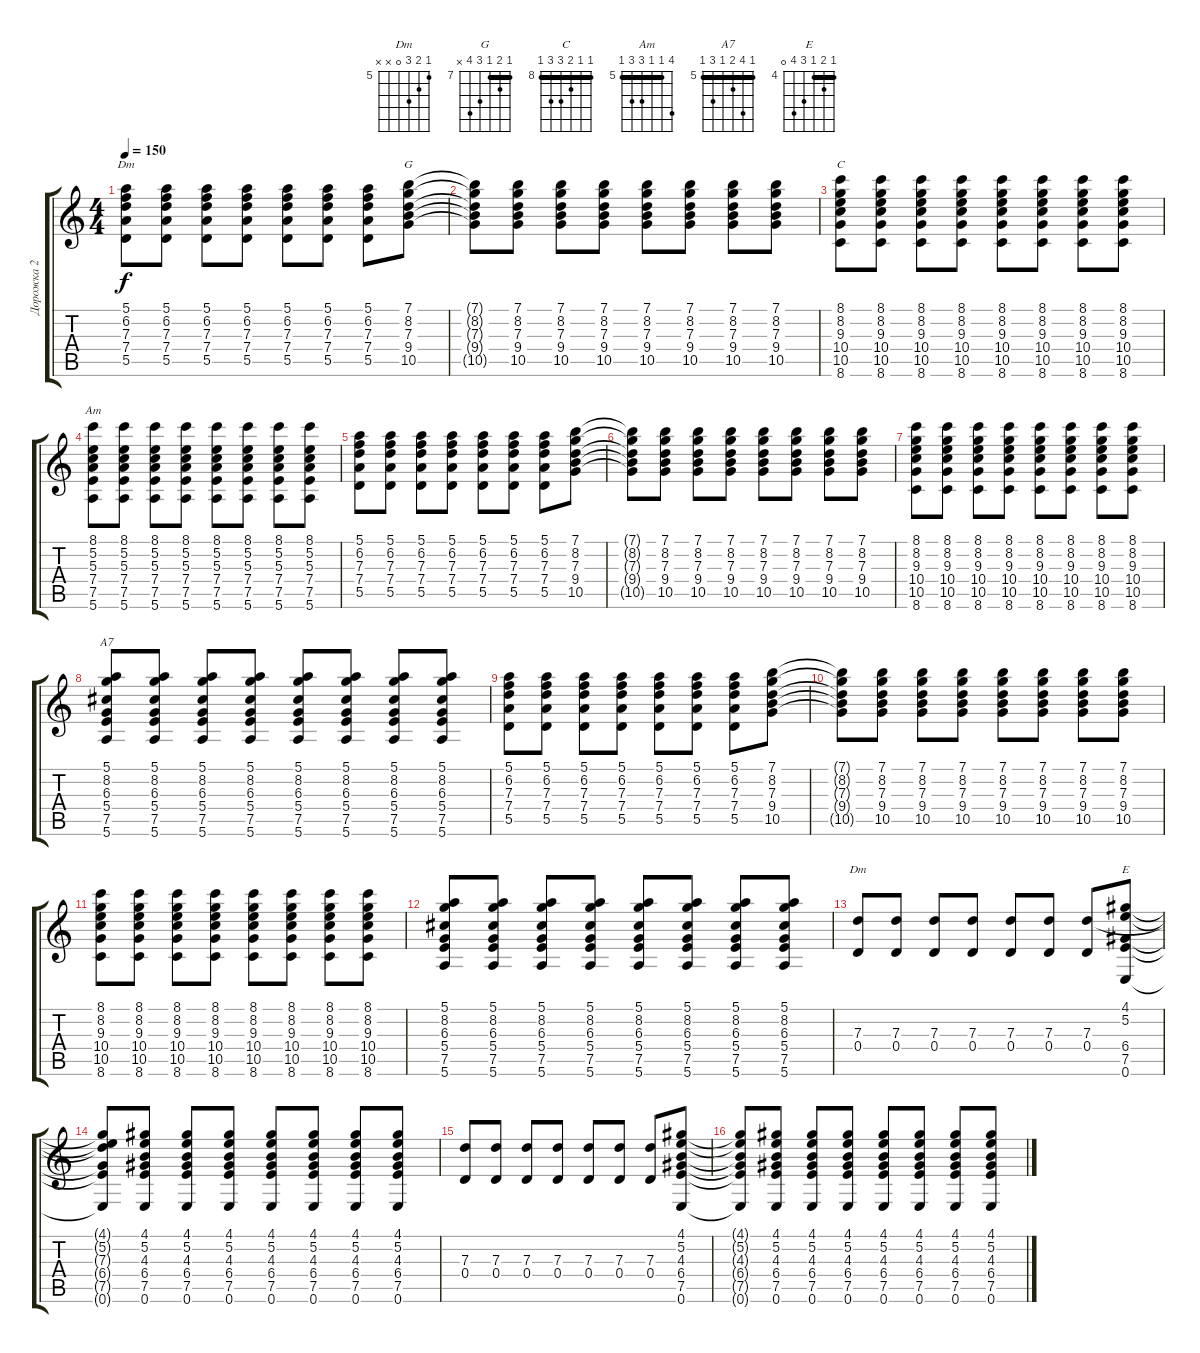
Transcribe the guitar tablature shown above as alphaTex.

\track ("Дорожка 2" "Дорожка 2") {instrument distortionguitar}
\staff {score tabs}
\tuning (E4 B3 G3 D3 A2 E2) {hide}
\chord ("Dm" 5 6 7 7 5 x) {firstfret 5 barre 5}
\chord ("G" 7 8 7 9 10 x) {firstfret 7 barre 7}
\chord ("C" 8 8 9 10 10 8) {firstfret 8 barre 8}
\chord ("Am" 8 5 5 7 7 5) {firstfret 5 barre 5}
\chord ("A7" 5 8 6 5 7 5) {firstfret 5 barre 5}
\chord ("Dm" 5 6 7 0 x x) {firstfret 5}
\chord ("E" 4 5 4 6 7 0) {firstfret 4 barre 4}
\ts (4 4)
\tempo 150
\clef g2
\ks c
(5.1 6.2 7.3 7.4 5.5).8{ch "Dm" dy f} (5.1 6.2 7.3 7.4 5.5).8 (5.1 6.2 7.3 7.4 5.5).8 (5.1 6.2 7.3 7.4 5.5).8 (5.1 6.2 7.3 7.4 5.5).8 (5.1 6.2 7.3 7.4 5.5).8 (5.1 6.2 7.3 7.4 5.5).8 (7.1 8.2 7.3 9.4 10.5).8{ch "G"} |
(7.1{t} 8.2{t} 7.3{t} 9.4{t} 10.5{t}).8 (7.1 8.2 7.3 9.4 10.5).8 (7.1 8.2 7.3 9.4 10.5).8 (7.1 8.2 7.3 9.4 10.5).8 (7.1 8.2 7.3 9.4 10.5).8 (7.1 8.2 7.3 9.4 10.5).8 (7.1 8.2 7.3 9.4 10.5).8 (7.1 8.2 7.3 9.4 10.5).8 |
(8.1 8.2 9.3 10.4 10.5 8.6).8{ch "C"} (8.1 8.2 9.3 10.4 10.5 8.6).8 (8.1 8.2 9.3 10.4 10.5 8.6).8 (8.1 8.2 9.3 10.4 10.5 8.6).8 (8.1 8.2 9.3 10.4 10.5 8.6).8 (8.1 8.2 9.3 10.4 10.5 8.6).8 (8.1 8.2 9.3 10.4 10.5 8.6).8 (8.1 8.2 9.3 10.4 10.5 8.6).8 |
(8.1 5.2 5.3 7.4 7.5 5.6).8{ch "Am"} (8.1 5.2 5.3 7.4 7.5 5.6).8 (8.1 5.2 5.3 7.4 7.5 5.6).8 (8.1 5.2 5.3 7.4 7.5 5.6).8 (8.1 5.2 5.3 7.4 7.5 5.6).8 (8.1 5.2 5.3 7.4 7.5 5.6).8 (8.1 5.2 5.3 7.4 7.5 5.6).8 (8.1 5.2 5.3 7.4 7.5 5.6).8 |
(5.1 6.2 7.3 7.4 5.5).8 (5.1 6.2 7.3 7.4 5.5).8 (5.1 6.2 7.3 7.4 5.5).8 (5.1 6.2 7.3 7.4 5.5).8 (5.1 6.2 7.3 7.4 5.5).8 (5.1 6.2 7.3 7.4 5.5).8 (5.1 6.2 7.3 7.4 5.5).8 (7.1 8.2 7.3 9.4 10.5).8 |
(7.1{t} 8.2{t} 7.3{t} 9.4{t} 10.5{t}).8 (7.1 8.2 7.3 9.4 10.5).8 (7.1 8.2 7.3 9.4 10.5).8 (7.1 8.2 7.3 9.4 10.5).8 (7.1 8.2 7.3 9.4 10.5).8 (7.1 8.2 7.3 9.4 10.5).8 (7.1 8.2 7.3 9.4 10.5).8 (7.1 8.2 7.3 9.4 10.5).8 |
(8.1 8.2 9.3 10.4 10.5 8.6).8 (8.1 8.2 9.3 10.4 10.5 8.6).8 (8.1 8.2 9.3 10.4 10.5 8.6).8 (8.1 8.2 9.3 10.4 10.5 8.6).8 (8.1 8.2 9.3 10.4 10.5 8.6).8 (8.1 8.2 9.3 10.4 10.5 8.6).8 (8.1 8.2 9.3 10.4 10.5 8.6).8 (8.1 8.2 9.3 10.4 10.5 8.6).8 |
(5.1 8.2 6.3 5.4 7.5 5.6).8{ch "A7"} (5.1 8.2 6.3 5.4 7.5 5.6).8 (5.1 8.2 6.3 5.4 7.5 5.6).8 (5.1 8.2 6.3 5.4 7.5 5.6).8 (5.1 8.2 6.3 5.4 7.5 5.6).8 (5.1 8.2 6.3 5.4 7.5 5.6).8 (5.1 8.2 6.3 5.4 7.5 5.6).8 (5.1 8.2 6.3 5.4 7.5 5.6).8 |
(5.1 6.2 7.3 7.4 5.5).8 (5.1 6.2 7.3 7.4 5.5).8 (5.1 6.2 7.3 7.4 5.5).8 (5.1 6.2 7.3 7.4 5.5).8 (5.1 6.2 7.3 7.4 5.5).8 (5.1 6.2 7.3 7.4 5.5).8 (5.1 6.2 7.3 7.4 5.5).8 (7.1 8.2 7.3 9.4 10.5).8 |
(7.1{t} 8.2{t} 7.3{t} 9.4{t} 10.5{t}).8 (7.1 8.2 7.3 9.4 10.5).8 (7.1 8.2 7.3 9.4 10.5).8 (7.1 8.2 7.3 9.4 10.5).8 (7.1 8.2 7.3 9.4 10.5).8 (7.1 8.2 7.3 9.4 10.5).8 (7.1 8.2 7.3 9.4 10.5).8 (7.1 8.2 7.3 9.4 10.5).8 |
(8.1 8.2 9.3 10.4 10.5 8.6).8 (8.1 8.2 9.3 10.4 10.5 8.6).8 (8.1 8.2 9.3 10.4 10.5 8.6).8 (8.1 8.2 9.3 10.4 10.5 8.6).8 (8.1 8.2 9.3 10.4 10.5 8.6).8 (8.1 8.2 9.3 10.4 10.5 8.6).8 (8.1 8.2 9.3 10.4 10.5 8.6).8 (8.1 8.2 9.3 10.4 10.5 8.6).8 |
(5.1 8.2 6.3 5.4 7.5 5.6).8 (5.1 8.2 6.3 5.4 7.5 5.6).8 (5.1 8.2 6.3 5.4 7.5 5.6).8 (5.1 8.2 6.3 5.4 7.5 5.6).8 (5.1 8.2 6.3 5.4 7.5 5.6).8 (5.1 8.2 6.3 5.4 7.5 5.6).8 (5.1 8.2 6.3 5.4 7.5 5.6).8 (5.1 8.2 6.3 5.4 7.5 5.6).8 |
(7.3 0.4).8{ch "Dm"} (7.3 0.4).8 (7.3 0.4).8 (7.3 0.4).8 (7.3 0.4).8 (7.3 0.4).8 (7.3 0.4).8 (4.1 5.2 6.4 7.5 0.6).8{ch "E"} |
(4.1{t} 5.2{t} 7.3{t} 6.4{t} 7.5{t} 0.6{t}).8 (4.1 5.2 4.3 6.4 7.5 0.6).8 (4.1 5.2 4.3 6.4 7.5 0.6).8 (4.1 5.2 4.3 6.4 7.5 0.6).8 (4.1 5.2 4.3 6.4 7.5 0.6).8 (4.1 5.2 4.3 6.4 7.5 0.6).8 (4.1 5.2 4.3 6.4 7.5 0.6).8 (4.1 5.2 4.3 6.4 7.5 0.6).8 |
(7.3 0.4).8 (7.3 0.4).8 (7.3 0.4).8 (7.3 0.4).8 (7.3 0.4).8 (7.3 0.4).8 (7.3 0.4).8 (4.1 5.2 4.3 6.4 7.5 0.6).8 |
(4.1{t} 5.2{t} 4.3{t} 6.4{t} 7.5{t} 0.6{t}).8 (4.1 5.2 4.3 6.4 7.5 0.6).8 (4.1 5.2 4.3 6.4 7.5 0.6).8 (4.1 5.2 4.3 6.4 7.5 0.6).8 (4.1 5.2 4.3 6.4 7.5 0.6).8 (4.1 5.2 4.3 6.4 7.5 0.6).8 (4.1 5.2 4.3 6.4 7.5 0.6).8 (4.1 5.2 4.3 6.4 7.5 0.6).8
